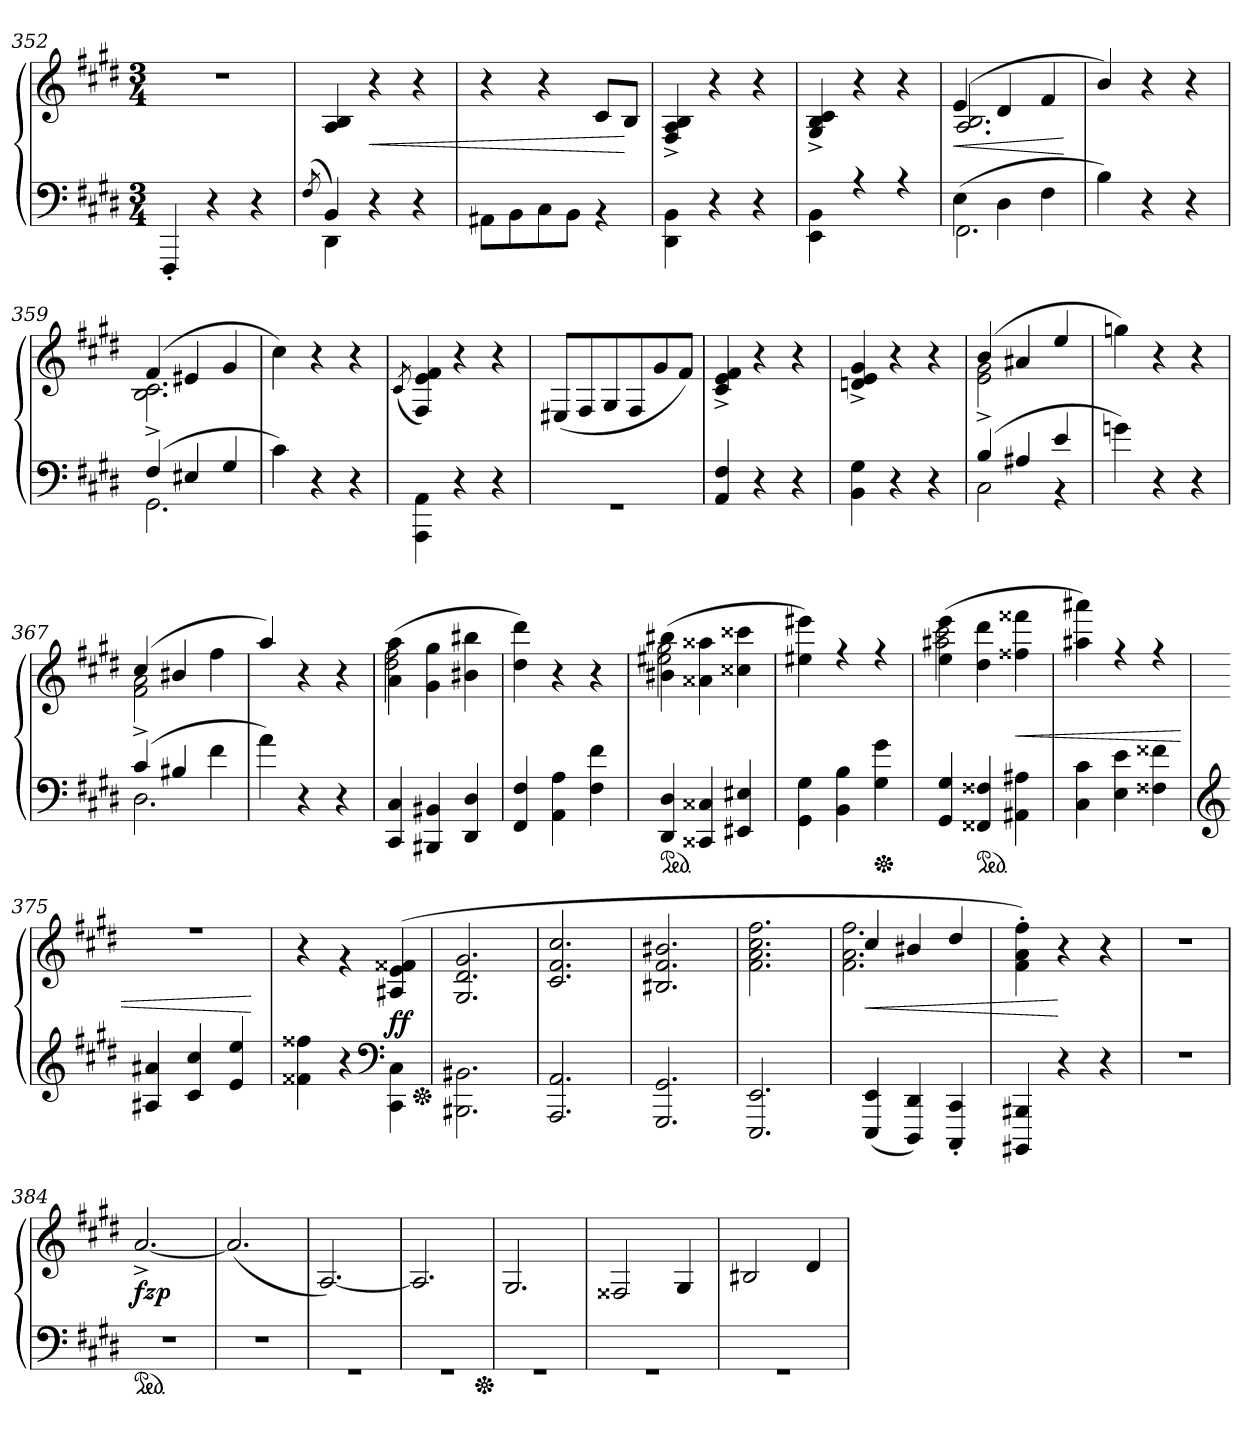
**kern	**kern	**dynam
*part1	*part1	*part1
*staff2	*staff1	*staff1/2
*clefF4	*clefG2	*
*k[f#c#g#d#]	*k[f#c#g#d#]	*
*M3/4	*M3/4	*
=352	=352	=352
4FFF#'<	2.rdd	.
4r	.	.
4r	.	.
=353	=353	=353
(<8qF#/	.	.
*^	*	*
4BB/)	4DD#	4A/ 4B/	.
4rAyy	4r	4r	<
4rAyy	4r	4r	.
*v	*v	*	*
=354	=354	=354
8AA#X\L	4r	.
8BB	.	.
8C#	4r	.
8BBJ	.	.
4rBB	8c#/L	.
.	8B/J	[
=355	=355	=355
4DD#\ 4BB\	4F#^>/ 4A^>/ 4B^>/	.
4r	4r	.
4r	4r	.
=356	=356	=356
4EE\ 4BB\	4G#^>/ 4B^>/ 4c#^>/	.
4rA	4r	.
4rA	4r	.
=357	=357	=357
*^	*^	*
(<4E\	2.FF#\	(<4e/	2.A/ 2.B/	<
4D#\	.	4d#/	.	.
4F#\	.	4f#/	.	.
*v	*v	*	*	*
*	*v	*v	*
.	.	[
=358	=358	=358
4B)	4b/)	.
4r	4r	.
4r	4r	.
=359	=359	=359
*^	*^	*
(>4F#	2.GG#	(>4f#	2.B^<\ 2.c#^<\	.
4E#X	.	4e#X	.	.
4G#	.	4g#	.	.
*v	*v	*	*	*
*	*v	*v	*
=360	=360	=360
4c#)	4cc#)	.
4r	4r	.
4r	4r	.
=361	=361	=361
.	(8qc#/	.
4AAA\ 4AA\	4F#/ 4e/ 4f#/)	.
4r	4r	.
4r	4r	.
=362	=362	=362
2.rGG	(>8E#XL	.
.	8F#/	.
.	8G#/	.
.	8F#/	.
.	8g#	.
.	8f#J)	.
=363	=363	=363
4AA 4F#	4c#^< 4e^< 4f#^<	.
4r	4r	.
4r	4r	.
=364	=364	=364
4BB 4G#	4dn^< 4e^< 4g#^<	.
4r	4r	.
4r	4r	.
=365	=365	=365
*^	*^	*
(>4B	2C#	(>4b	2e^< 2g#^<	.
4A#X	.	4a#X	.	.
4e	4rBB	4ee/	4reyy	.
*v	*v	*	*	*
*	*v	*v	*
=366	=366	=366
4gn)	4ggn)	.
4r	4r	.
4r	4r	.
=367	=367	=367
*^	*^	*
(<4c#	2.D#	(>4cc#	2f#^< 2a^<	.
4B#X	.	4b#X	.	.
4f#\	.	4ff#	4rgyy	.
*v	*v	*	*	*
*	*v	*v	*
=368	=368	=368
4a\)	4aa/)	.
4r	4r	.
4r	4r	.
=369	=369	=369
*	*^	*
4CC# 4C#	(>4a\ 4aa\	2dd# 2ff#	.
4BBB#X 4BB#X	4g#\ 4gg#\	.	.
4DD# 4D#	4b#X 4bb#X	4ryy	.
*	*v	*v	*
=370	=370	=370
4FF#/ 4F#/	4dd# 4ddd#)	.
4AA\ 4A\	4r	.
4F#\ 4f#\	4r	.
=371	=371	=371
*	*^	*
*ped	*	*	*
4DD# 4D#	(4b#X\ 4bb#X\	2ee#X 2gg#	.
4CC##X 4C##X	4a##X\ 4aa##X\	.	.
4EE#X 4E#X	4cc##X 4ccc##X	4ryy	.
*	*v	*v	*
=372	=372	=372
4GG#\ 4G#\	4ee#X 4eee#X)	.
4BB\ 4B\	4rff	.
*Xped	*	*
4G#\ 4g#\	4rff	.
=373	=373	=373
*	*^	*
4GG# 4G#	(4ee\ 4eee\	2aa#X 2ccc#	.
*ped	*	*	*
4FF##X 4F##X	4dd#\ 4ddd#\	.	.
4AA#X\ 4A#X\	4ff##X 4fff##X	4ryy	<
*	*v	*v	*
=374	=374	=374
4C# 4c#	4aa#X 4aaa#X)	.
4E\ 4e\	4rff	.
4F##X 4f##X	4rff	.
=375	=375	=375
*clefG2	*	*
4A#X 4a#X	2.rff	.
4c# 4cc#	.	.
4e 4ee	.	.
.	.	[
=376	=376	=376
4f##X 4ff##X	4r	.
4r	4rg	.
*clefF4	*	*
4CC#\ 4C#\	(>4A#X 4e 4f##X	ff
*Xped	*	*
=377	=377	=377
2.BBB#X\ 2.BB#X\	2.G#/ 2.d#/ 2.g#/	.
=378	=378	=378
2.AAA 2.AA	2.c# 2.f# 2.cc#	.
=379	=379	=379
2.GGG# 2.GG#	2.B#X 2.f# 2.b#X	.
=380	=380	=380
2.EEE 2.EE	2.f# 2.a 2.cc# 2.ff#	.
=381	=381	=381
*	*^	*
(4EEE 4EE	4cc#/	2.f# 2.a 2.ff#	<
4DDD# 4DD#)	4b#X/	.	.
4CCC#'< 4CC#'<	4dd#/	.	.
*	*v	*v	*
=382	=382	=382
4BBBB#X 4BBB#X	4f#'> 4a'> 4ff#'>)	.
4r	4r	[
4r	4r	.
=383	=383	=383
2.rF	2.rdd	.
=384	=384	=384
*ped	*	*
2.rF	[2.a^<	fz p
=385	=385	=385
2.rF	(>2.a]	.
=386	=386	=386
2.rGG	[2.A/)	.
=387	=387	=387
2.rGG	2.A/]	.
*Xped	*	*
=388	=388	=388
2.rGG	2.G#/	.
=389	=389	=389
2.rGG	2F##X/	.
.	4G#/	.
=390	=390	=390
2.rGG	2B#X/	.
.	4d#	.
=	=	=
*-	*-	*-
